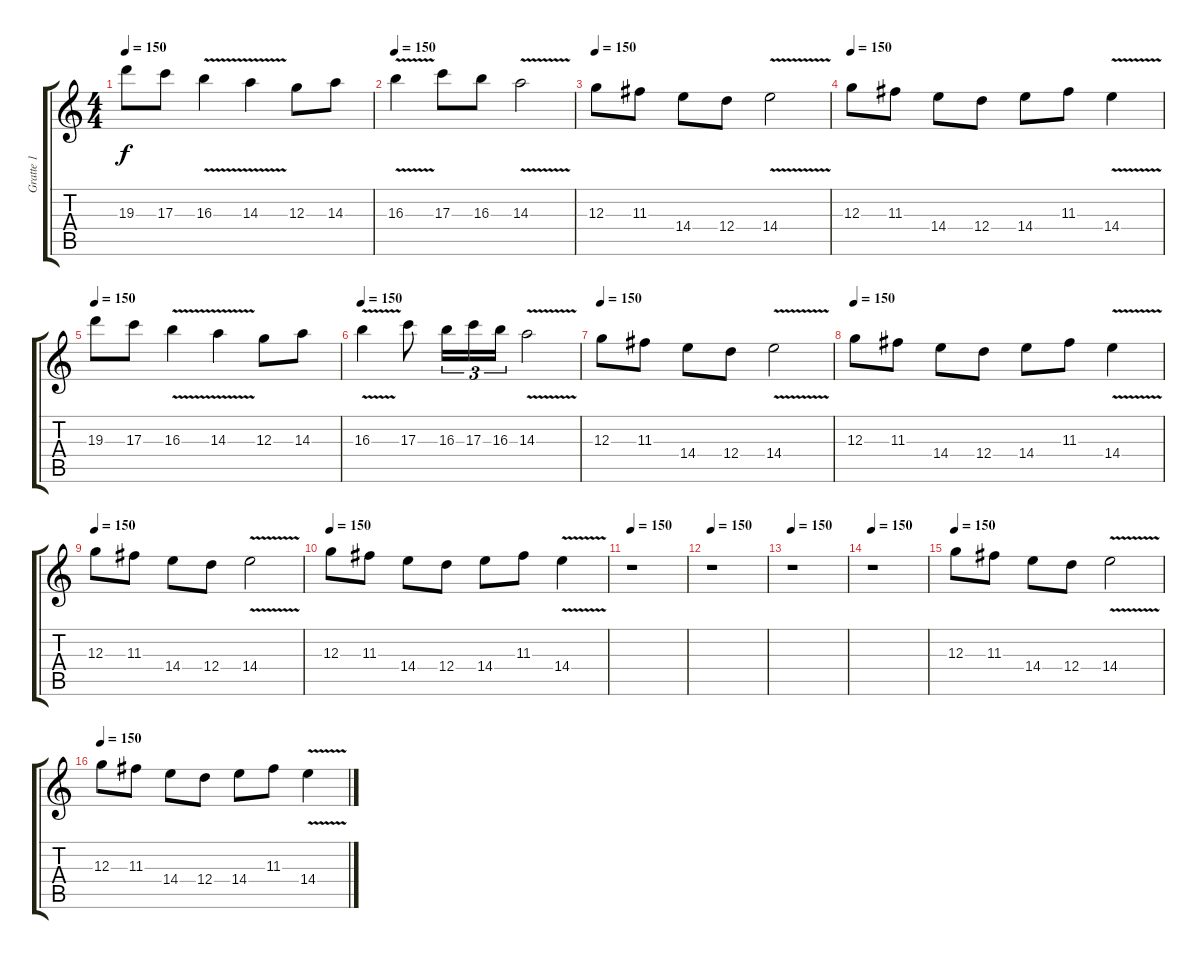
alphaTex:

\track ("Gratte 1" "Gratte 1") {instrument overdrivenguitar}
\staff {score tabs}
\tuning (E4 B3 G3 D3 A2 E2) {hide}
\ts (4 4)
\tempo 150
\clef g2
\ks c
19.3.8{dy f} 17.3.8 16.3{v}.4 14.3{v}.4 12.3.8 14.3.8 |
\tempo 150
16.3{v}.4 17.3.8 16.3.8 14.3{v}.2 |
\tempo 150
12.3.8 11.3.8 14.4.8 12.4.8 14.4{v}.2 |
\tempo 150
12.3.8 11.3.8 14.4.8 12.4.8 14.4.8 11.3.8 14.4{v}.4 |
\tempo 150
19.3.8 17.3.8 16.3{v}.4 14.3{v}.4 12.3.8 14.3.8 |
\tempo 150
16.3{v}.4 17.3.8 16.3.16{tu (3 2)} 17.3.16{tu (3 2)} 16.3.16{tu (3 2)} 14.3{v}.2 |
\tempo 150
12.3.8 11.3.8 14.4.8 12.4.8 14.4{v}.2 |
\tempo 150
12.3.8 11.3.8 14.4.8 12.4.8 14.4.8 11.3.8 14.4{v}.4 |
\tempo 150
12.3.8 11.3.8 14.4.8 12.4.8 14.4{v}.2 |
\tempo 150
12.3.8 11.3.8 14.4.8 12.4.8 14.4.8 11.3.8 14.4{v}.4 |
\tempo 150
r.1 |
\tempo 150
r.1 |
\tempo 150
r.1 |
\tempo 150
r.1 |
\tempo 150
12.3.8 11.3.8 14.4.8 12.4.8 14.4{v}.2 |
\tempo 150
12.3.8 11.3.8 14.4.8 12.4.8 14.4.8 11.3.8 14.4{v}.4
